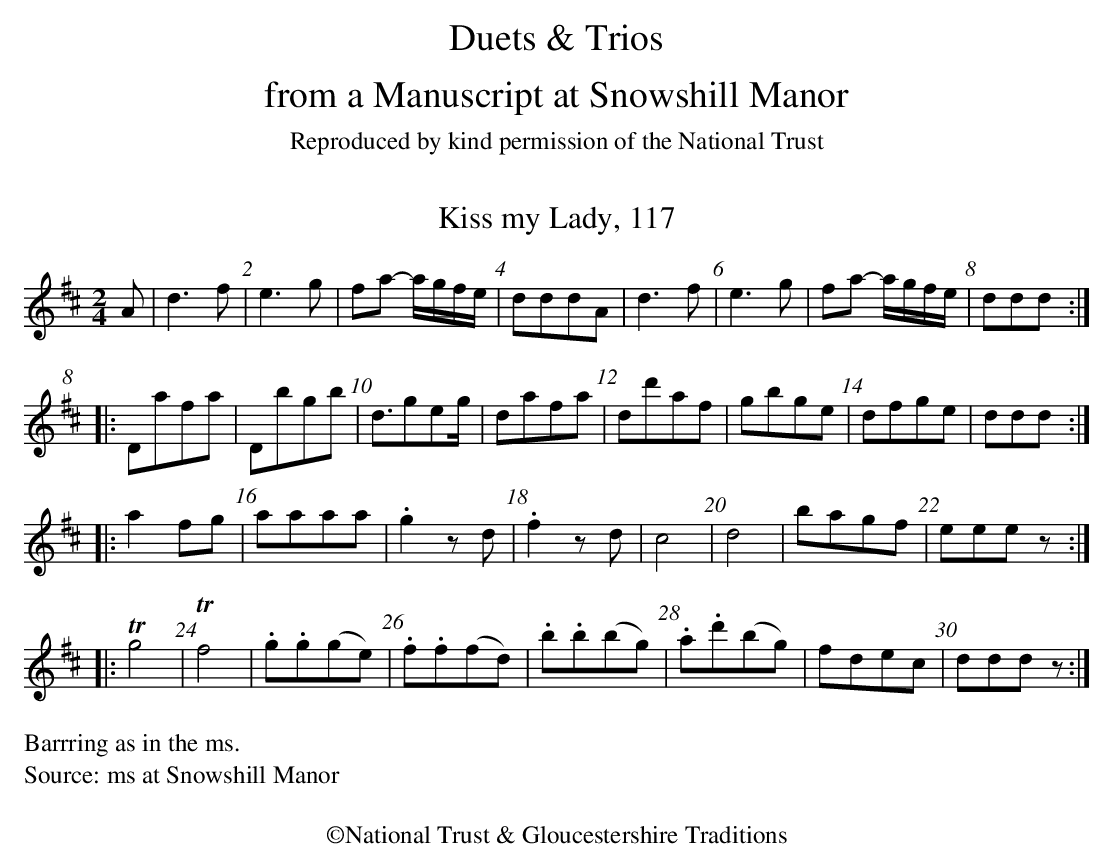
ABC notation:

X:1
T:Kiss my Lady, 117
M:2/4
L:1/8
K:D
A| d3f| e3g| fa- a/g/f/e/| dddA|\
d3f| e3g| fa- a/g/f/e/| ddd:|
|:Dafa| Dbgb| d3/2geg/| dafa|\
dd'af| gbge| dfge| ddd:|
|: a2fg| aaaa| .g2zd| .f2zd|\
c4| d4| bagf| eeez:|
|: Tg4| Tf4| .g.g(ge)|.f.f(fd)|\
.b.b(bg)| .a.d'(bg)| fdec| dddz:|
